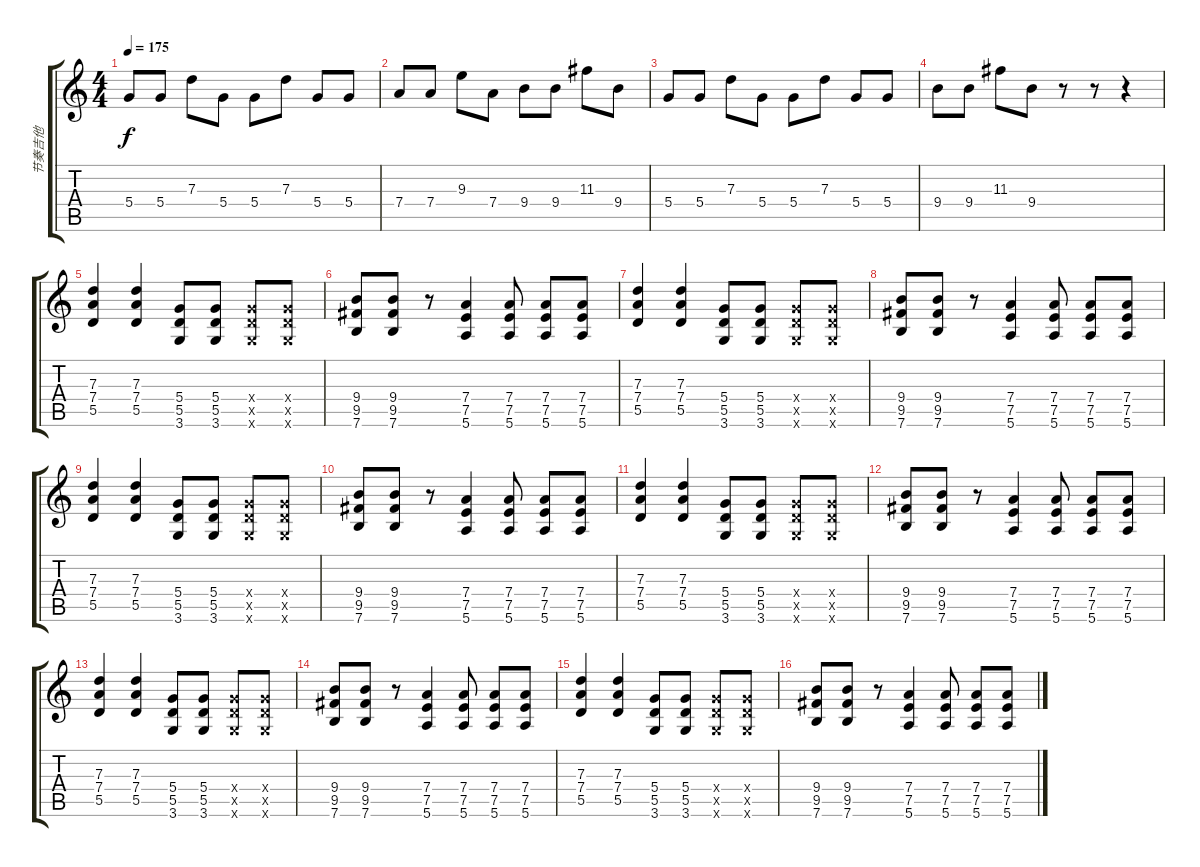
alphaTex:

\track ("节奏吉他" "节奏吉他") {instrument distortionguitar}
\staff {score tabs}
\tuning (E4 B3 G3 D3 A2 E2) {hide}
\ts (4 4)
\tempo 175
\clef g2
\ks c
5.4.8{dy f} 5.4.8 7.3.8 5.4.8 5.4.8 7.3.8 5.4.8 5.4.8 |
7.4.8 7.4.8 9.3.8 7.4.8 9.4.8 9.4.8 11.3.8 9.4.8 |
5.4.8 5.4.8 7.3.8 5.4.8 5.4.8 7.3.8 5.4.8 5.4.8 |
9.4.8 9.4.8 11.3.8 9.4.8 r.8 r.8 r.4 |
(7.3 7.4 5.5).4 (7.3 7.4 5.5).4 (5.4 5.5 3.6).8 (5.4 5.5 3.6).8 (5.4{x} 5.5{x} 3.6{x}).8 (5.4{x} 5.5{x} 3.6{x}).8 |
(9.4 9.5 7.6).8 (9.4 9.5 7.6).8 r.8 (7.4 7.5 5.6).4 (7.4 7.5 5.6).8 (7.4 7.5 5.6).8 (7.4 7.5 5.6).8 |
(7.3 7.4 5.5).4 (7.3 7.4 5.5).4 (5.4 5.5 3.6).8 (5.4 5.5 3.6).8 (5.4{x} 5.5{x} 3.6{x}).8 (5.4{x} 5.5{x} 3.6{x}).8 |
(9.4 9.5 7.6).8 (9.4 9.5 7.6).8 r.8 (7.4 7.5 5.6).4 (7.4 7.5 5.6).8 (7.4 7.5 5.6).8 (7.4 7.5 5.6).8 |
(7.3 7.4 5.5).4 (7.3 7.4 5.5).4 (5.4 5.5 3.6).8 (5.4 5.5 3.6).8 (5.4{x} 5.5{x} 3.6{x}).8 (5.4{x} 5.5{x} 3.6{x}).8 |
(9.4 9.5 7.6).8 (9.4 9.5 7.6).8 r.8 (7.4 7.5 5.6).4 (7.4 7.5 5.6).8 (7.4 7.5 5.6).8 (7.4 7.5 5.6).8 |
(7.3 7.4 5.5).4 (7.3 7.4 5.5).4 (5.4 5.5 3.6).8 (5.4 5.5 3.6).8 (5.4{x} 5.5{x} 3.6{x}).8 (5.4{x} 5.5{x} 3.6{x}).8 |
(9.4 9.5 7.6).8 (9.4 9.5 7.6).8 r.8 (7.4 7.5 5.6).4 (7.4 7.5 5.6).8 (7.4 7.5 5.6).8 (7.4 7.5 5.6).8 |
(7.3 7.4 5.5).4 (7.3 7.4 5.5).4 (5.4 5.5 3.6).8 (5.4 5.5 3.6).8 (5.4{x} 5.5{x} 3.6{x}).8 (5.4{x} 5.5{x} 3.6{x}).8 |
(9.4 9.5 7.6).8 (9.4 9.5 7.6).8 r.8 (7.4 7.5 5.6).4 (7.4 7.5 5.6).8 (7.4 7.5 5.6).8 (7.4 7.5 5.6).8 |
(7.3 7.4 5.5).4 (7.3 7.4 5.5).4 (5.4 5.5 3.6).8 (5.4 5.5 3.6).8 (5.4{x} 5.5{x} 3.6{x}).8 (5.4{x} 5.5{x} 3.6{x}).8 |
(9.4 9.5 7.6).8 (9.4 9.5 7.6).8 r.8 (7.4 7.5 5.6).4 (7.4 7.5 5.6).8 (7.4 7.5 5.6).8 (7.4 7.5 5.6).8
